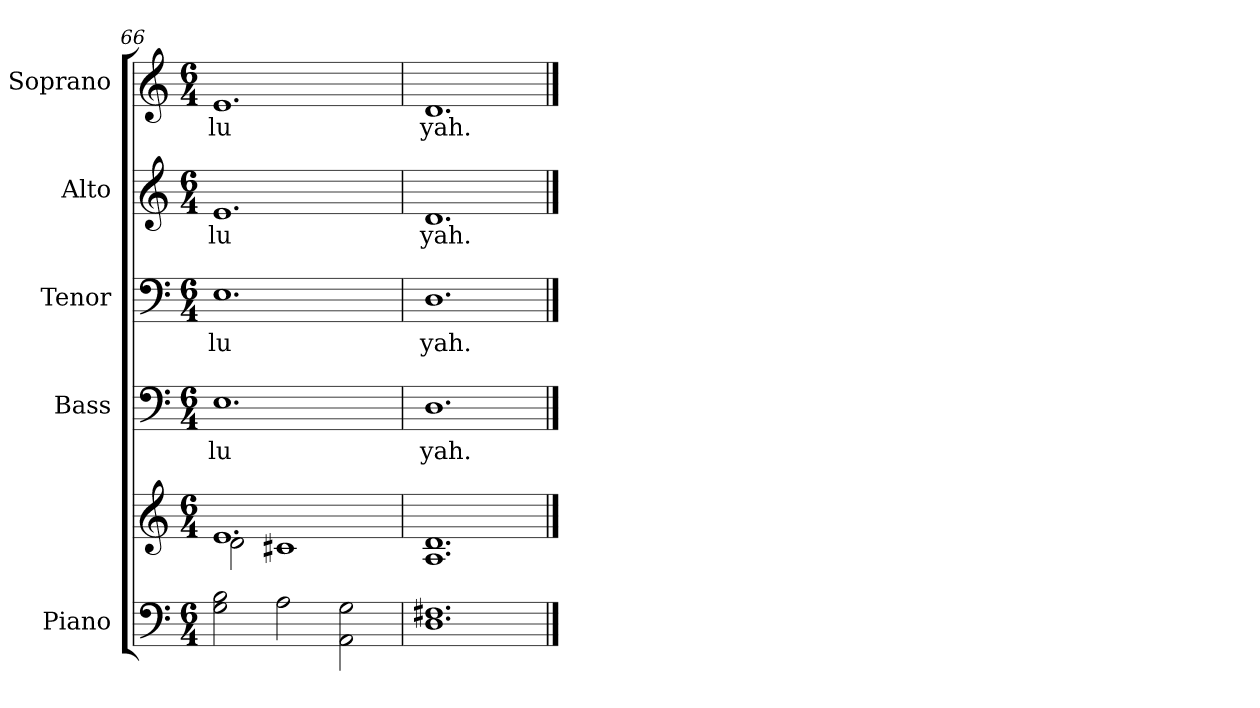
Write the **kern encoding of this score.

**kern	**kern	**kern	**text	**kern	**text	**kern	**text	**kern	**text
*part5	*part5	*part4	*part4	*part3	*part3	*part2	*part2	*part1	*part1
*staff6	*staff5	*staff4	*staff4	*staff3	*staff3	*staff2	*staff2	*staff1	*staff1
*I"Piano	*	*I"Bass	*	*I"Tenor	*	*I"Alto	*	*I"Soprano	*
*I'Pno.	*	*I'B.	*	*I'T.	*	*I'A.	*	*I'S.	*
!!LO:PB:g=z
*clefF4	*clefG2	*clefF4	*	*clefF4	*	*clefG2	*	*clefG2	*
*k[]	*k[]	*k[]	*	*k[]	*	*k[]	*	*k[]	*
*C:	*C:	*C:	*	*C:	*	*C:	*	*C:	*
*M6/4	*M6/4	*M6/4	*	*M6/4	*	*M6/4	*	*M6/4	*
=66	=66	=66	=66	=66	=66	=66	=66	=66	=66
*	*^	*	*	*	*	*	*	*	*
!	!	!	!	!LO:LY:b:color=#000000	!	!	!	!	!	!
!	!	!	!	!	!	!LO:LY:b:color=#000000	!	!	!	!
!	!	!	!	!	!	!	!	!LO:LY:b:color=#000000	!	!
!	!	!	!	!	!	!	!	!	!	!LO:LY:b:color=#000000
2Gi\ 2Bi	1.ei	2di\	1.Ei	lu	1.Ei	lu	1.ei	lu	1.ei	lu
2Ai\	.	1c#Xi	.	.	.	.	.	.	.	.
2AAi\ 2Gi	.	.	.	.	.	.	.	.	.	.
*	*v	*v	*	*	*	*	*	*	*	*
=67	=67	=67	=67	=67	=67	=67	=67	=67	=67
!	!	!	!LO:LY:b:color=#000000	!	!	!	!	!	!
!	!	!	!	!	!LO:LY:b:color=#000000	!	!	!	!
!	!	!	!	!	!	!	!LO:LY:b:color=#000000	!	!
!	!	!	!	!	!	!	!	!	!LO:LY:b:color=#000000
1.Di 1.F#Xi	1.Ai 1.di	1.Di	yah.	1.Di	yah.	1.di	yah.	1.di	yah.
==	==	==	==	==	==	==	==	==	==
*-	*-	*-	*-	*-	*-	*-	*-	*-	*-
